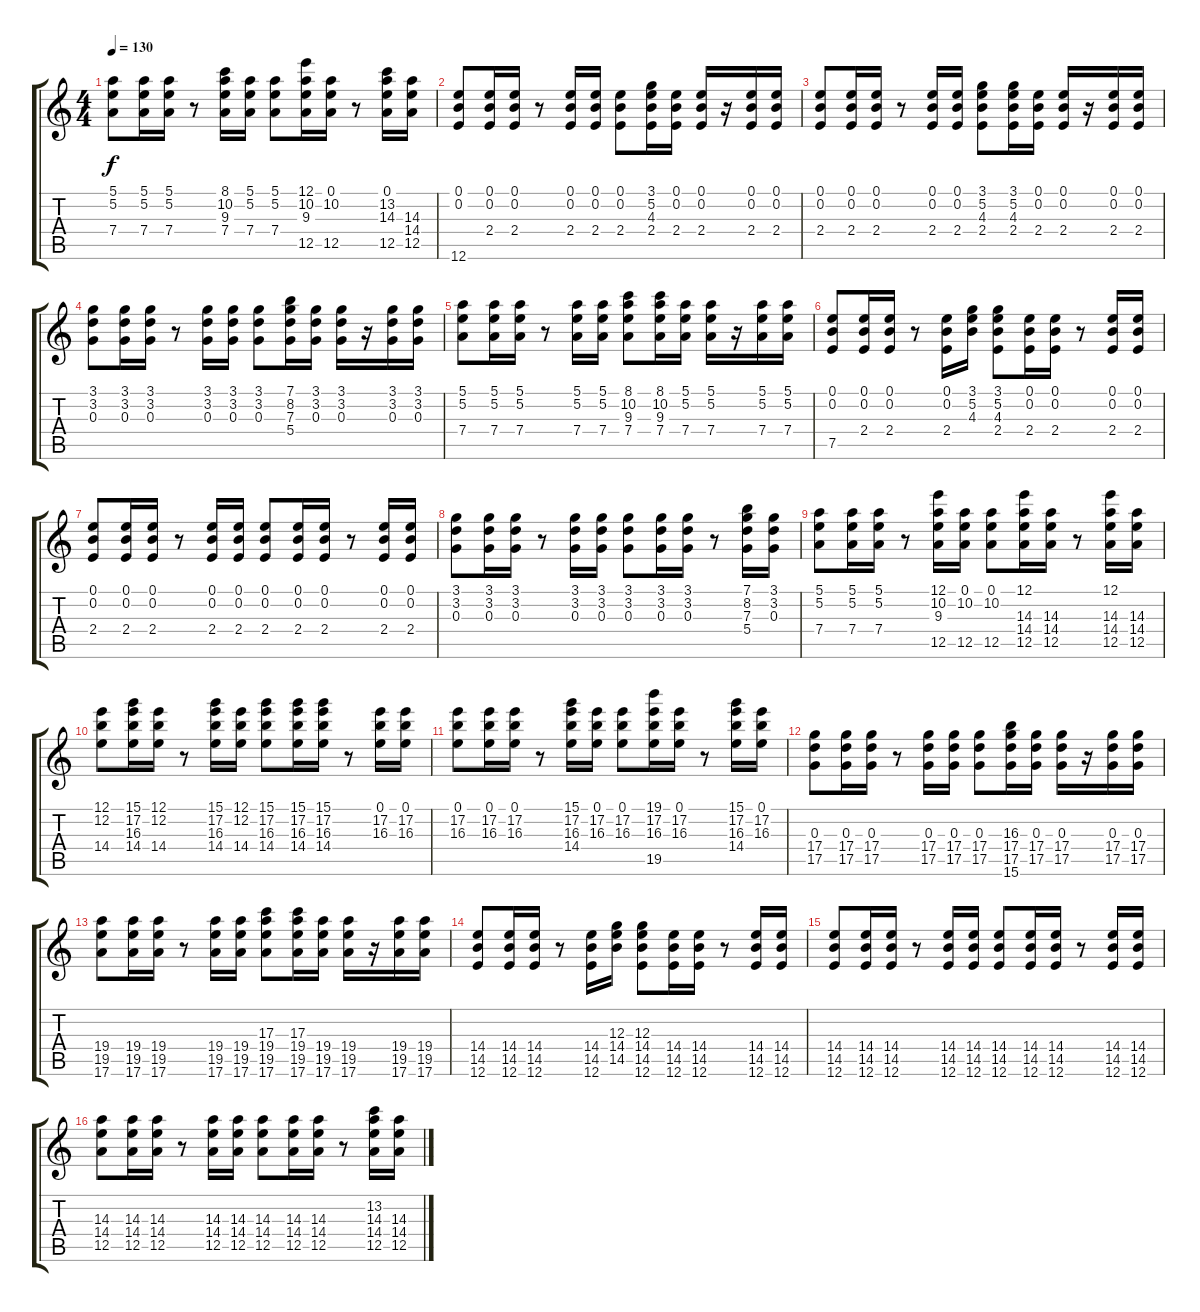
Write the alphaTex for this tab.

\track "" {instrument acousticguitarsteel}
\staff {score tabs}
\tuning (E4 B3 G3 D3 A2 E2) {hide}
\ts (4 4)
\tempo 130
\clef g2
\ks c
(5.1 5.2 7.4).8{dy f} (5.1 5.2 7.4).16 (5.1 5.2 7.4).16 r.8 (8.1 10.2 9.3 7.4).16 (5.1 5.2 7.4).16 (5.1 5.2 7.4).8 (12.1 10.2 9.3 12.5).16 (0.1 10.2 12.5).16 r.8 (0.1 13.2 14.3 12.5).16 (14.3 14.4 12.5).16 |
(0.1 0.2 12.6).8 (0.1 0.2 2.4).16 (0.1 0.2 2.4).16 r.8 (0.1 0.2 2.4).16 (0.1 0.2 2.4).16 (0.1 0.2 2.4).8 (3.1 5.2 4.3 2.4).16 (0.1 0.2 2.4).16 (0.1 0.2 2.4).16 r.16 (0.1 0.2 2.4).16 (0.1 0.2 2.4).16 |
(0.1 0.2 2.4).8 (0.1 0.2 2.4).16 (0.1 0.2 2.4).16 r.8 (0.1 0.2 2.4).16 (0.1 0.2 2.4).16 (3.1 5.2 4.3 2.4).8 (3.1 5.2 4.3 2.4).16 (0.1 0.2 2.4).16 (0.1 0.2 2.4).16 r.16 (0.1 0.2 2.4).16 (0.1 0.2 2.4).16 |
(3.1 3.2 0.3).8 (3.1 3.2 0.3).16 (3.1 3.2 0.3).16 r.8 (3.1 3.2 0.3).16 (3.1 3.2 0.3).16 (3.1 3.2 0.3).8 (7.1 8.2 7.3 5.4).16 (3.1 3.2 0.3).16 (3.1 3.2 0.3).16 r.16 (3.1 3.2 0.3).16 (3.1 3.2 0.3).16 |
(5.1 5.2 7.4).8 (5.1 5.2 7.4).16 (5.1 5.2 7.4).16 r.8 (5.1 5.2 7.4).16 (5.1 5.2 7.4).16 (8.1 10.2 9.3 7.4).8 (8.1 10.2 9.3 7.4).16 (5.1 5.2 7.4).16 (5.1 5.2 7.4).16 r.16 (5.1 5.2 7.4).16 (5.1 5.2 7.4).16 |
(0.1 0.2 7.5).8 (0.1 0.2 2.4).16 (0.1 0.2 2.4).16 r.8 (0.1 0.2 2.4).16 (3.1 5.2 4.3).16 (3.1 5.2 4.3 2.4).8 (0.1 0.2 2.4).16 (0.1 0.2 2.4).16 r.8 (0.1 0.2 2.4).16 (0.1 0.2 2.4).16 |
(0.1 0.2 2.4).8 (0.1 0.2 2.4).16 (0.1 0.2 2.4).16 r.8 (0.1 0.2 2.4).16 (0.1 0.2 2.4).16 (0.1 0.2 2.4).8 (0.1 0.2 2.4).16 (0.1 0.2 2.4).16 r.8 (0.1 0.2 2.4).16 (0.1 0.2 2.4).16 |
(3.1 3.2 0.3).8 (3.1 3.2 0.3).16 (3.1 3.2 0.3).16 r.8 (3.1 3.2 0.3).16 (3.1 3.2 0.3).16 (3.1 3.2 0.3).8 (3.1 3.2 0.3).16 (3.1 3.2 0.3).16 r.8 (7.1 8.2 7.3 5.4).16 (3.1 3.2 0.3).16 |
(5.1 5.2 7.4).8 (5.1 5.2 7.4).16 (5.1 5.2 7.4).16 r.8 (12.1 10.2 9.3 12.5).16 (0.1 10.2 12.5).16 (0.1 10.2 12.5).8 (12.1 14.3 14.4 12.5).16 (14.3 14.4 12.5).16 r.8 (12.1 14.3 14.4 12.5).16 (14.3 14.4 12.5).16 |
(12.1 12.2 14.4).8 (15.1 17.2 16.3 14.4).16 (12.1 12.2 14.4).16 r.8 (15.1 17.2 16.3 14.4).16 (12.1 12.2 14.4).16 (15.1 17.2 16.3 14.4).8 (15.1 17.2 16.3 14.4).16 (15.1 17.2 16.3 14.4).16 r.8 (0.1 17.2 16.3).16 (0.1 17.2 16.3).16 |
(0.1 17.2 16.3).8 (0.1 17.2 16.3).16 (0.1 17.2 16.3).16 r.8 (15.1 17.2 16.3 14.4).16 (0.1 17.2 16.3).16 (0.1 17.2 16.3).8 (19.1 17.2 16.3 19.5).16 (0.1 17.2 16.3).16 r.8 (15.1 17.2 16.3 14.4).16 (0.1 17.2 16.3).16 |
(0.3 17.4 17.5).8 (0.3 17.4 17.5).16 (0.3 17.4 17.5).16 r.8 (0.3 17.4 17.5).16 (0.3 17.4 17.5).16 (0.3 17.4 17.5).8 (16.3 17.4 17.5 15.6).16 (0.3 17.4 17.5).16 (0.3 17.4 17.5).16 r.16 (0.3 17.4 17.5).16 (0.3 17.4 17.5).16 |
(19.4 19.5 17.6).8 (19.4 19.5 17.6).16 (19.4 19.5 17.6).16 r.8 (19.4 19.5 17.6).16 (19.4 19.5 17.6).16 (17.3 19.4 19.5 17.6).8 (17.3 19.4 19.5 17.6).16 (19.4 19.5 17.6).16 (19.4 19.5 17.6).16 r.16 (19.4 19.5 17.6).16 (19.4 19.5 17.6).16 |
(14.4 14.5 12.6).8 (14.4 14.5 12.6).16 (14.4 14.5 12.6).16 r.8 (14.4 14.5 12.6).16 (12.3 14.4 14.5).16 (12.3 14.4 14.5 12.6).8 (14.4 14.5 12.6).16 (14.4 14.5 12.6).16 r.8 (14.4 14.5 12.6).16 (14.4 14.5 12.6).16 |
(14.4 14.5 12.6).8 (14.4 14.5 12.6).16 (14.4 14.5 12.6).16 r.8 (14.4 14.5 12.6).16 (14.4 14.5 12.6).16 (14.4 14.5 12.6).8 (14.4 14.5 12.6).16 (14.4 14.5 12.6).16 r.8 (14.4 14.5 12.6).16 (14.4 14.5 12.6).16 |
(14.3 14.4 12.5).8 (14.3 14.4 12.5).16 (14.3 14.4 12.5).16 r.8 (14.3 14.4 12.5).16 (14.3 14.4 12.5).16 (14.3 14.4 12.5).8 (14.3 14.4 12.5).16 (14.3 14.4 12.5).16 r.8 (13.2 14.3 14.4 12.5).16 (14.3 14.4 12.5).16
